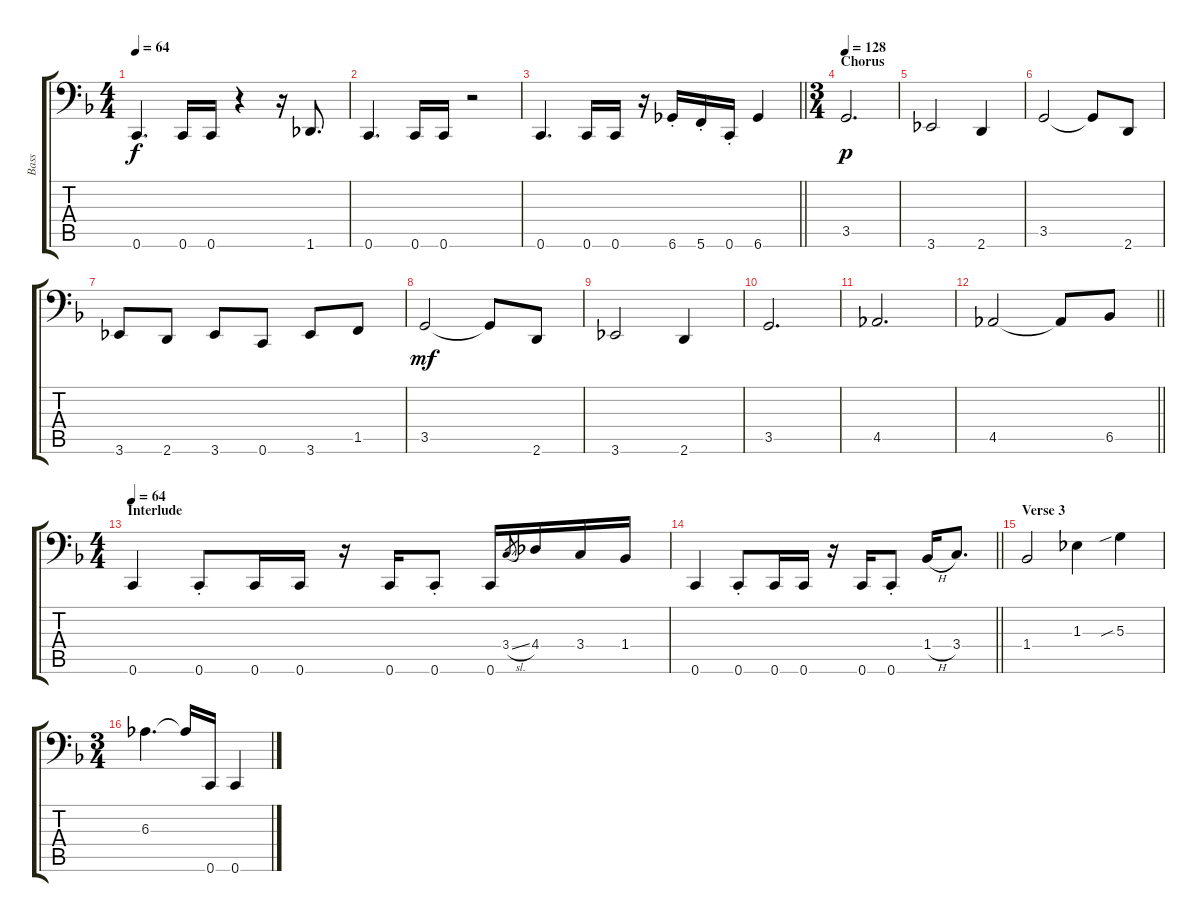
\track ("Bass" "Bass") {instrument fretlessbass}
\staff {score tabs}
\tuning (C3 G2 D2 A1 E1 C1) {hide}
\ts (4 4)
\tempo 64
\clef f4
\ks f
0.6.4{d dy f} 0.6.16 0.6.16 r.4 r.16 1.6.8{d} |
0.6.4{d} 0.6.16 0.6.16 r.2 |
\barLineRight lightlight
0.6.4{d} 0.6.16 0.6.16 r.16 6.6{st}.16 5.6{st}.16 0.6{st}.16 6.6.4 |
\ts (3 4)
\section ("" "Chorus")
\tempo 128
3.5.2{d dy p} |
3.6.2 2.6.4 |
3.5.2 3.5{t}.8 2.6.8 |
3.6.8 2.6.8 3.6.8 0.6.8 3.6.8 1.5.8 |
3.5.2{dy mf} 3.5{t}.8 2.6.8 |
3.6.2 2.6.4 |
3.5.2{d} |
4.5.2{d} |
\barLineRight lightlight
4.5.2 4.5{t}.8 6.5.8 |
\ts (4 4)
\section ("" "Interlude")
\tempo 64
0.6.4 0.6{st}.8 0.6.16 0.6.16 r.16 0.6.16 0.6{st}.8 0.6.16 3.4{sl}.8{gr} 4.4.16 3.4.16 1.4.16 |
\barLineRight lightlight
0.6.4 0.6{st}.8 0.6.16 0.6.16 r.16 0.6.16 0.6{st}.8 1.4{h}.16 3.4.8{d} |
\section ("" "Verse 3")
1.4.2 1.3.4 5.3{sib}.4 |
\ts (3 4)
6.3.4{d} 6.3{t}.16 0.6.16 0.6.4
